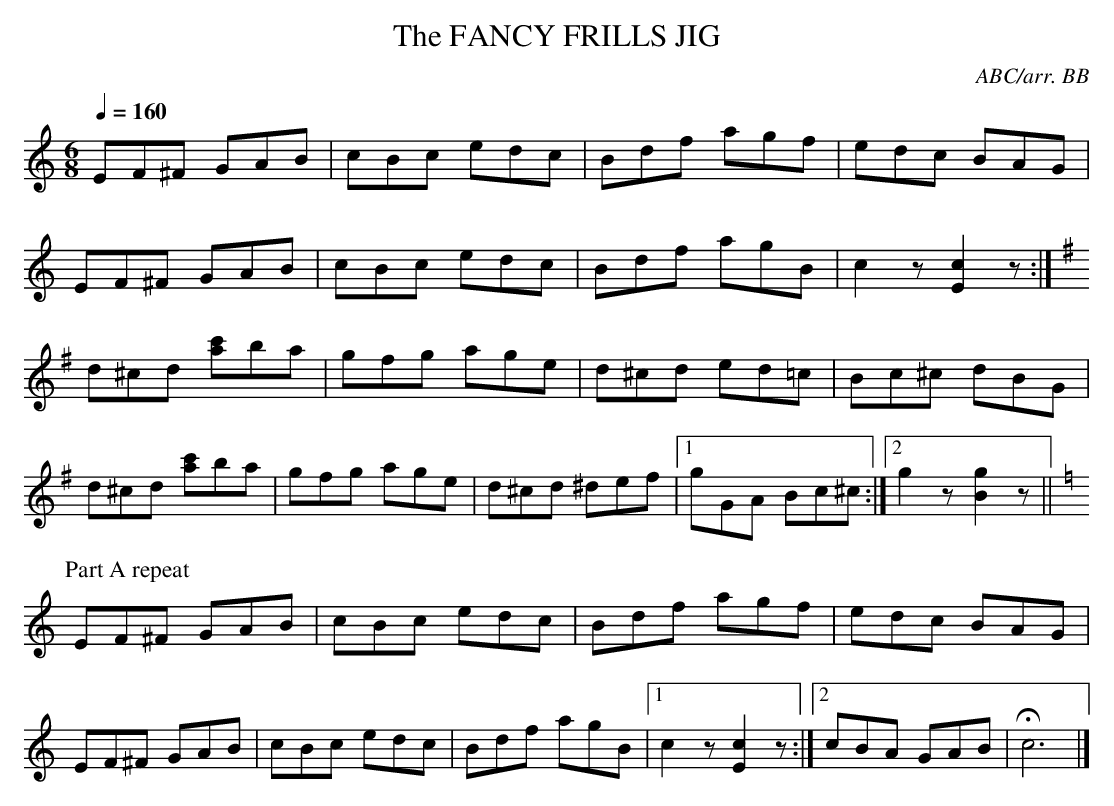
X:1
T:FANCY FRILLS JIG, The
C:ABC/arr. BB
Y:"jig"
Q:1/4=160
M:6/8
L:1/8
K:C
EF^F GAB|cBc edc|Bdf agf|edc BAG |
EF^F GAB|cBc edc|Bdf agB|c2z [c2E2] z :|
K:G
d^cd [ac']ba|gfg age|d^cd ed=c|Bc^c dBG |
d^cd [ac']ba|gfg age|d^cd ^def |1 gGA Bc^c :|\
[2 g2z [g2B2]z ||
P:Part A repeat
K:C
EF^F GAB|cBc edc|Bdf agf|edc BAG |
EF^F GAB|cBc edc|Bdf agB|1 c2z [c2E2] z :|\
[2 cBA GAB|Hc6|]
